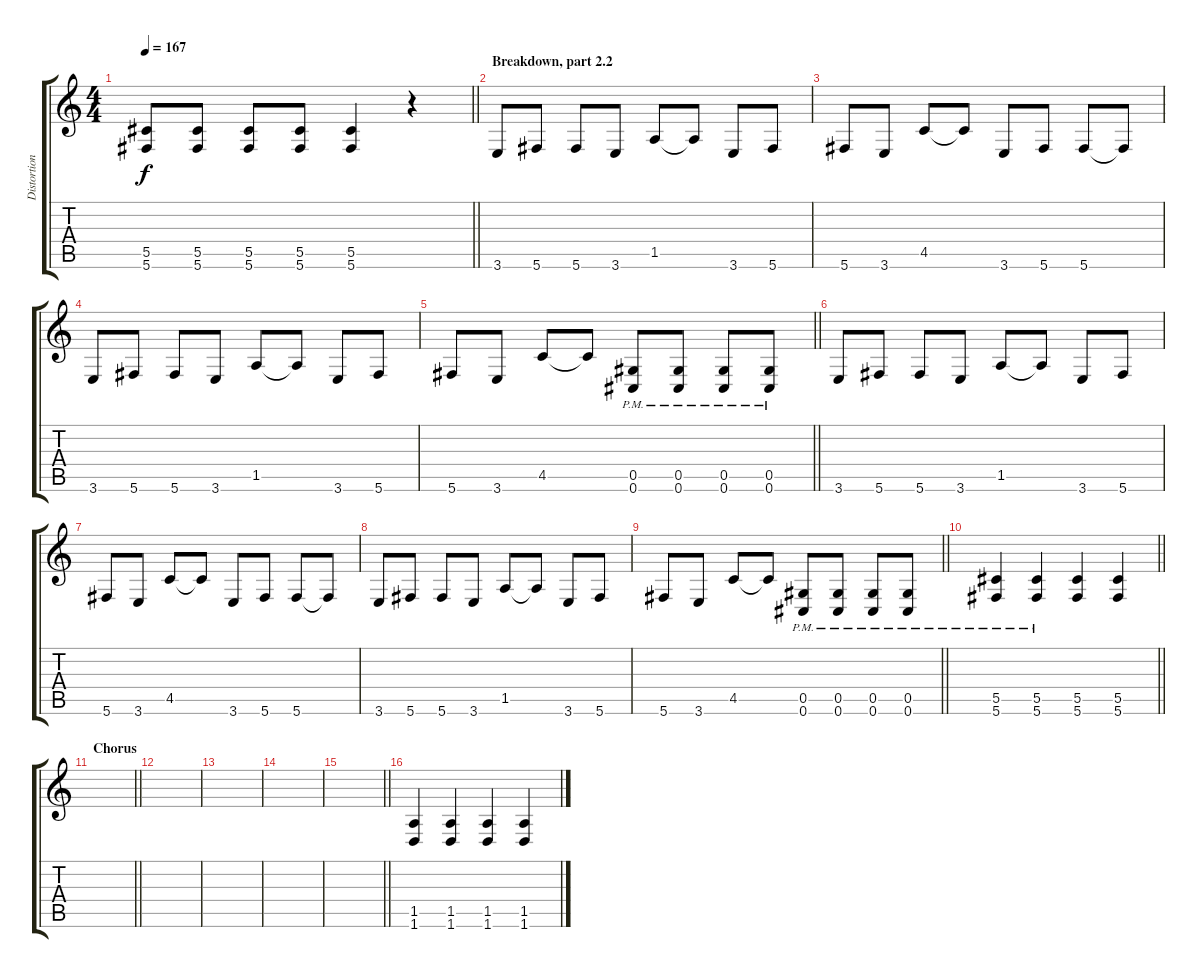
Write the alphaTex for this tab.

\track ("Distortion Guitar [L]" "Distortion") {instrument distortionguitar}
\staff {score tabs}
\tuning (Eb4 Bb3 Gb3 Db3 Ab2 Db2) {hide}
\ts (4 4)
\tempo 167
\clef g2
\barLineRight lightlight
\ks c
(5.5 5.6).8{dy f} (5.5 5.6).8 (5.5 5.6).8 (5.5 5.6).8 (5.5 5.6).4 r.4 |
\section ("" "Breakdown, part 2.2")
3.6.8 5.6.8 5.6.8 3.6.8 1.5.8 1.5{t}.8 3.6.8 5.6.8 |
5.6.8 3.6.8 4.5.8 4.5{t}.8 3.6.8 5.6.8 5.6.8 5.6{t}.8 |
3.6.8 5.6.8 5.6.8 3.6.8 1.5.8 1.5{t}.8 3.6.8 5.6.8 |
\barLineRight lightlight
5.6.8 3.6.8 4.5.8 4.5{t}.8 (0.5{pm} 0.6{pm}).8 (0.5{pm} 0.6{pm}).8 (0.5{pm} 0.6{pm}).8 (0.5{pm} 0.6{pm}).8 |
3.6.8 5.6.8 5.6.8 3.6.8 1.5.8 1.5{t}.8 3.6.8 5.6.8 |
5.6.8 3.6.8 4.5.8 4.5{t}.8 3.6.8 5.6.8 5.6.8 5.6{t}.8 |
3.6.8 5.6.8 5.6.8 3.6.8 1.5.8 1.5{t}.8 3.6.8 5.6.8 |
\barLineRight lightlight
5.6.8 3.6.8 4.5.8 4.5{t}.8 (0.5{pm} 0.6{pm}).8 (0.5{pm} 0.6{pm}).8 (0.5{pm} 0.6{pm}).8 (0.5{pm} 0.6{pm}).8 |
\barLineRight lightlight
(5.5{pm} 5.6{pm}).4 (5.5{pm} 5.6{pm}).4 (5.5 5.6).4 (5.5 5.6).4 |
\section ("" "Chorus")
\barLineRight lightlight
|
|
|
|
\barLineRight lightlight
|
(1.5 1.6).4 (1.5 1.6).4 (1.5 1.6).4 (1.5 1.6).4
